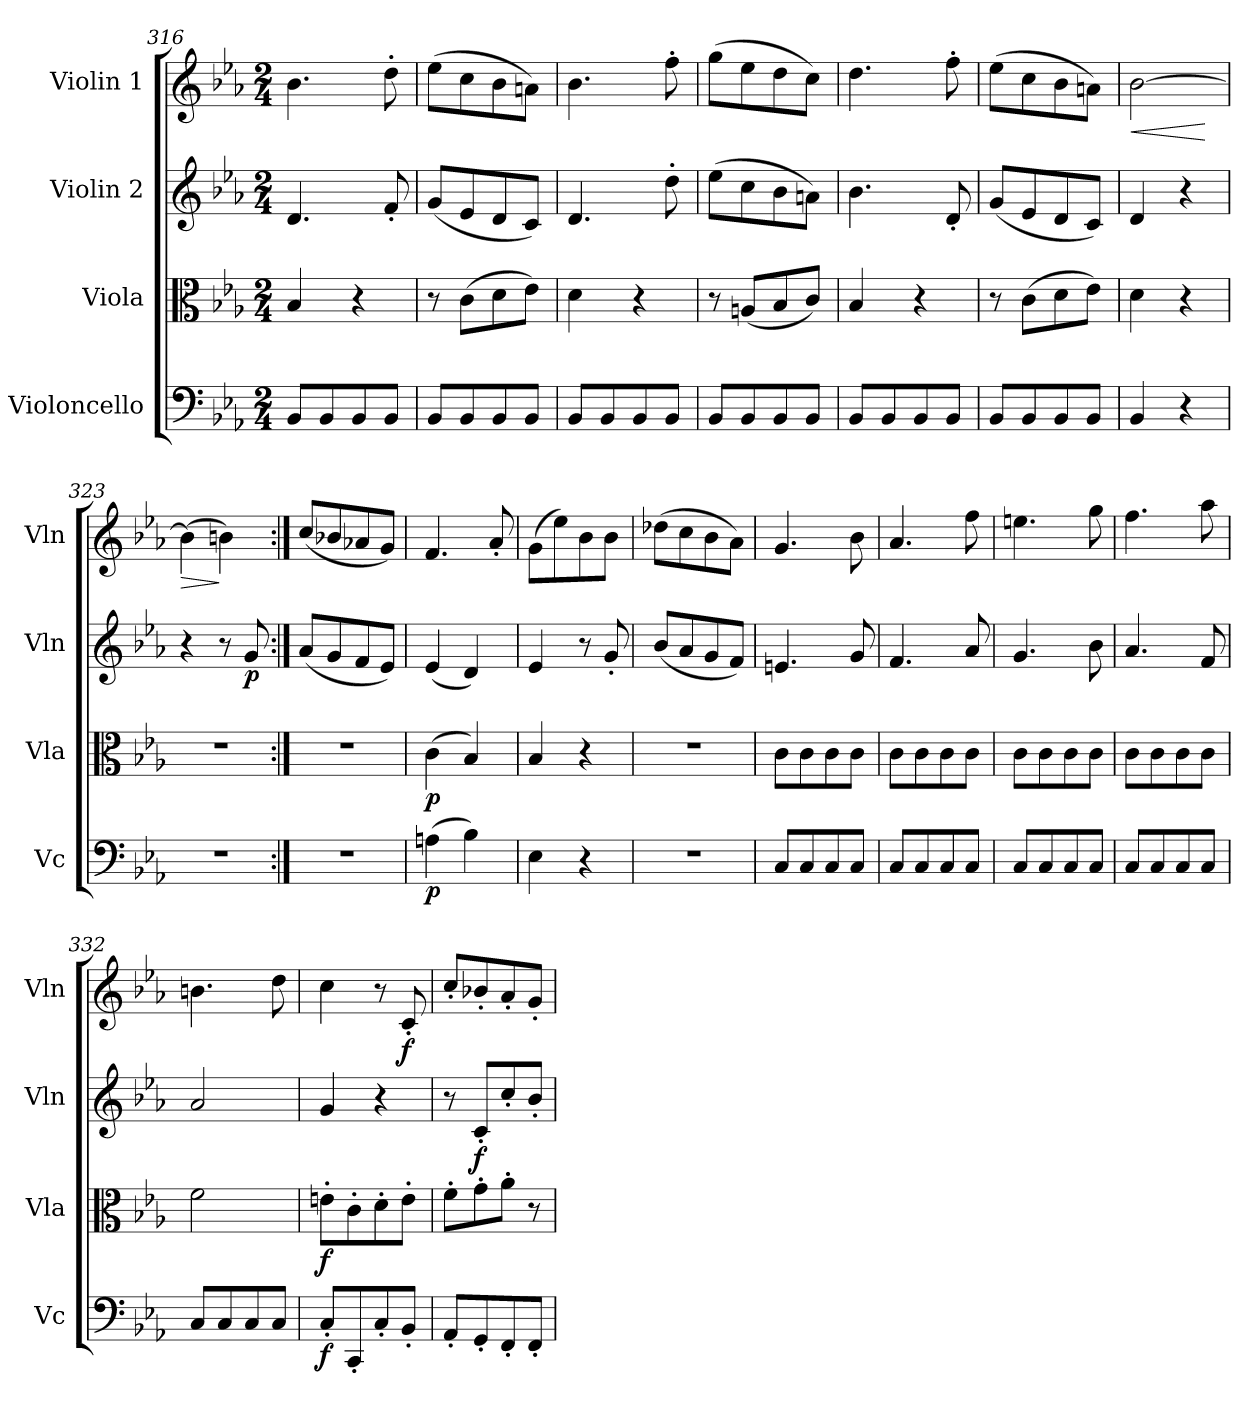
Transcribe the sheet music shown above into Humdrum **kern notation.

**kern	**dynam	**kern	**dynam	**kern	**dynam	**kern	**dynam
*part4	*part4	*part3	*part3	*part2	*part2	*part1	*part1
*staff4	*staff4	*staff3	*staff3	*staff2	*staff2	*staff1	*staff1
*I"Violoncello	*	*I"Viola	*	*I"Violin 2	*	*I"Violin 1	*
*I'Vc	*	*I'Vla	*	*I'Vln	*	*I'Vln	*
!!LO:LB:g=z
*clefF4	*	*clefC3	*	*clefG2	*	*clefG2	*
*k[b-e-a-]	*	*k[b-e-a-]	*	*k[b-e-a-]	*	*k[b-e-a-]	*
*M2/4	*	*M2/4	*	*M2/4	*	*M2/4	*
=316	=316	=316	=316	=316	=316	=316	=316
8BB-/L	.	4B-/	.	4.d/	.	4.b-\	.
8BB-/	.	.	.	.	.	.	.
8BB-/	.	4r	.	.	.	.	.
8BB-/J	.	.	.	8f'/	.	8dd'\	.
=317	=317	=317	=317	=317	=317	=317	=317
8BB-/L	.	8r	.	(<8g/L	.	(>8ee-\L	.
8BB-/	.	(>8c\L	.	8e-/	.	8cc\	.
8BB-/	.	8d\	.	8d/	.	8b-\	.
8BB-/J	.	8e-\J)	.	8c/J)	.	8an\J)	.
=318	=318	=318	=318	=318	=318	=318	=318
8BB-/L	.	4d\	.	4.d/	.	4.b-\	.
8BB-/	.	.	.	.	.	.	.
8BB-/	.	4r	.	.	.	.	.
8BB-/J	.	.	.	8dd'\	.	8ff'\	.
=319	=319	=319	=319	=319	=319	=319	=319
8BB-/L	.	8r	.	(>8ee-\L	.	(>8gg\L	.
8BB-/	.	(<8An/L	.	8cc\	.	8ee-\	.
8BB-/	.	8B-/	.	8b-\	.	8dd\	.
8BB-/J	.	8c/J)	.	8an\J)	.	8cc\J)	.
=320	=320	=320	=320	=320	=320	=320	=320
8BB-/L	.	4B-/	.	4.b-\	.	4.dd\	.
8BB-/	.	.	.	.	.	.	.
8BB-/	.	4r	.	.	.	.	.
8BB-/J	.	.	.	8d'/	.	8ff'\	.
=321	=321	=321	=321	=321	=321	=321	=321
8BB-/L	.	8r	.	(<8g/L	.	(>8ee-\L	.
8BB-/	.	(>8c\L	.	8e-/	.	8cc\	.
8BB-/	.	8d\	.	8d/	.	8b-\	.
8BB-/J	.	8e-\J)	.	8c/J)	.	8an\J)	.
=322	=322	=322	=322	=322	=322	=322	=322
!	!	!	!	!	!	!	!LO:HP:b
4BB-/	.	4d\	.	4d/	.	[2b-\	<
4r	.	4r	.	4r	.	.	.
.	.	.	.	.	.	.	[
=323	=323	=323	=323	=323	=323	=323	=323
!	!	!	!	!	!	!	!LO:HP:b
2r	.	2r	.	4r	.	(>4b-\]	>
.	.	.	.	8r	.	4bn\)	]
!	!	!	!	!	!LO:DY:b	!	!
.	.	.	.	8g/	p	.	.
!!LO:LB:g=z
=324:|!	=324:|!	=324:|!	=324:|!	=324:|!	=324:|!	=324:|!	=324:|!
2r	.	2r	.	(<8a-/L	.	(<8cc/L	.
.	.	.	.	8g/	.	8b-X/	.
.	.	.	.	8f/	.	8a-X/	.
.	.	.	.	8e-/J)	.	8g/J)	.
=325	=325	=325	=325	=325	=325	=325	=325
!	!LO:DY:b	!	!LO:DY:b	!	!	!	!
(>4An\	p	(>4c\	p	(<4e-/	.	4.f/	.
4B-\)	.	4B-/)	.	4d/)	.	.	.
.	.	.	.	.	.	8a-'/	.
=326	=326	=326	=326	=326	=326	=326	=326
4E-\	.	4B-/	.	4e-/	.	(>8g\L	.
.	.	.	.	.	.	8ee-\)	.
4r	.	4r	.	8r	.	8b-\	.
.	.	.	.	8g'/	.	8b-\J	.
=327	=327	=327	=327	=327	=327	=327	=327
2r	.	2r	.	(<8b-/L	.	(>8dd-X\L	.
.	.	.	.	8a-/	.	8cc\	.
.	.	.	.	8g/	.	8b-\	.
.	.	.	.	8f/J)	.	8a-\J)	.
=328	=328	=328	=328	=328	=328	=328	=328
8C/L	.	8c\L	.	4.en/	.	4.g/	.
8C/	.	8c\	.	.	.	.	.
8C/	.	8c\	.	.	.	.	.
8C/J	.	8c\J	.	8g/	.	8b-\	.
=329	=329	=329	=329	=329	=329	=329	=329
8C/L	.	8c\L	.	4.f/	.	4.a-/	.
8C/	.	8c\	.	.	.	.	.
8C/	.	8c\	.	.	.	.	.
8C/J	.	8c\J	.	8a-/	.	8ff\	.
=330	=330	=330	=330	=330	=330	=330	=330
8C/L	.	8c\L	.	4.g/	.	4.een\	.
8C/	.	8c\	.	.	.	.	.
8C/	.	8c\	.	.	.	.	.
8C/J	.	8c\J	.	8b-\	.	8gg\	.
=331	=331	=331	=331	=331	=331	=331	=331
8C/L	.	8c\L	.	4.a-/	.	4.ff\	.
8C/	.	8c\	.	.	.	.	.
8C/	.	8c\	.	.	.	.	.
8C/J	.	8c\J	.	8f/	.	8aa-\	.
!!LO:LB:g=z
=332	=332	=332	=332	=332	=332	=332	=332
8C/L	.	2f\	.	2a-/	.	4.bn\	.
8C/	.	.	.	.	.	.	.
8C/	.	.	.	.	.	.	.
8C/J	.	.	.	.	.	8dd\	.
=333	=333	=333	=333	=333	=333	=333	=333
!	!LO:DY:b	!	!LO:DY:b	!	!	!	!
8C'/L	f	8en'\L	f	4g/	.	4cc\	.
8CC'/	.	8c'\	.	.	.	.	.
8C'/	.	8d'\	.	4r	.	8r	.
!	!	!	!	!	!	!	!LO:DY:b
8BB-'/J	.	8e'\J	.	.	.	8c'/	f
=334	=334	=334	=334	=334	=334	=334	=334
8AA-'/L	.	8f'\L	.	8r	.	8cc'/L	.
!	!	!	!	!	!LO:DY:b	!	!
8GG'/	.	8g'\	.	8c'/L	f	8b-X'/	.
8FF'/	.	8a-'\J	.	8cc'/	.	8a-'/	.
8FF'/J	.	8r	.	8b-'/J	.	8g'/J	.
=	=	=	=	=	=	=	=
*-	*-	*-	*-	*-	*-	*-	*-
